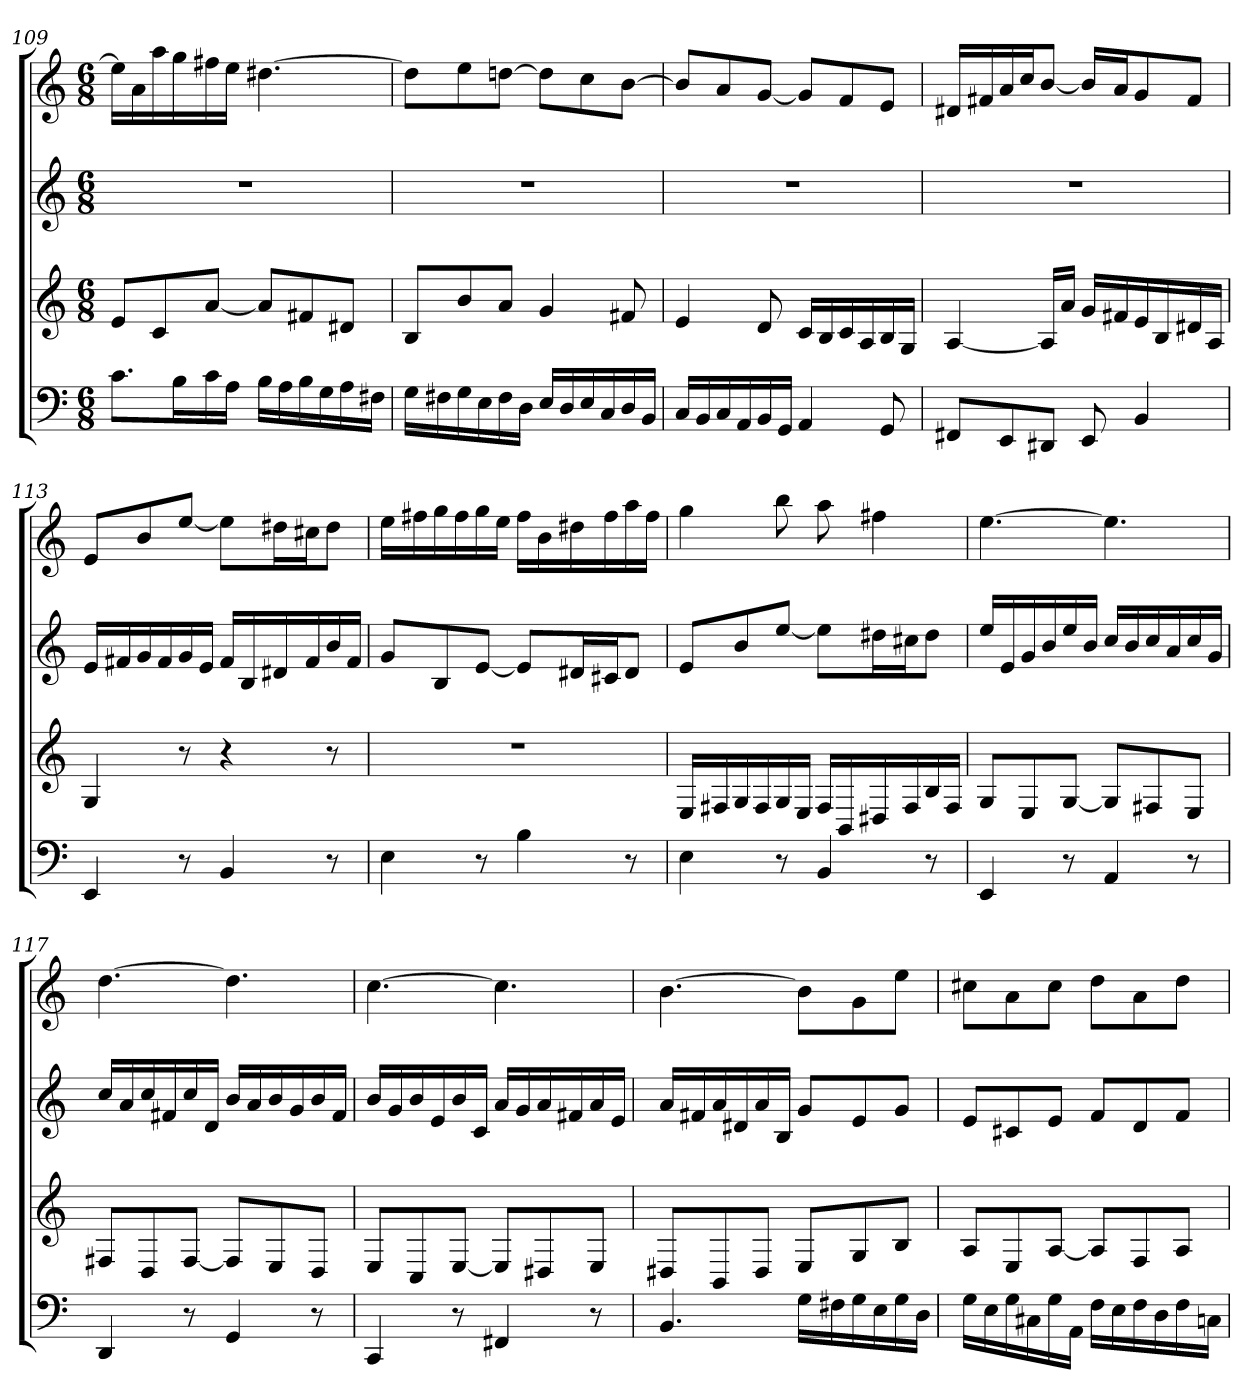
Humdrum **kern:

**kern	**kern	**kern	**kern
*part4	*part3	*part2	*part1
*staff4	*staff3	*staff2	*staff1
*k[]	*k[]	*k[]	*k[]
*M6/8	*M6/8	*M6/8	*M6/8
=109	=109	=109	=109
8.cL	8eL	2.r	16eeLL]
.	.	.	16a
.	8c	.	16aa
16BL	.	.	16gg
16c	[8aJ	.	16ff#X
16AJJ	.	.	16eeJJ
16BLL	8aL]	.	[4.dd#X
16A	.	.	.
16B	8f#X	.	.
16G	.	.	.
16A	8d#XJ	.	.
16F#XJJ	.	.	.
=110	=110	=110	=110
16GLL	8BL	2.r	8dd#L]
16F#X	.	.	.
16G	8b	.	8ee
16E	.	.	.
16F#	8aJ	.	[8ddnJ
16DJJ	.	.	.
16ELL	4g	.	8ddL]
16D	.	.	.
16E	.	.	8cc
16C	.	.	.
16D	8f#X	.	[8bJ
16BBJJ	.	.	.
=111	=111	=111	=111
16CLL	4e	2.r	8bL]
16BB	.	.	.
16C	.	.	8a
16AA	.	.	.
16BB	8d	.	[8gJ
16GGJJ	.	.	.
4AA	16cLL	.	8gL]
.	16B	.	.
.	16c	.	8f
.	16A	.	.
8GG	16B	.	8eJ
.	16GJJ	.	.
=112	=112	=112	=112
8FF#XL	[4A	2.r	16d#XLL
.	.	.	16f#X
8EE	.	.	16a
.	.	.	16ccJ
8DD#XJ	16ALL]	.	[8bJ
.	16aJJ	.	.
8EE	16gLL	.	16bLL]
.	16f#X	.	16aJ
4BB	16e	.	8g
.	16B	.	.
.	16d#X	.	8f#J
.	16AJJ	.	.
=113	=113	=113	=113
4EE	4G	16eLL	8eL
.	.	16f#X	.
.	.	16g	8b
.	.	16f#	.
8r	8r	16g	[8eeJ
.	.	16eJJ	.
4BB	4r	16f#LL	8eeL]
.	.	16B	.
.	.	16d#X	16dd#XL
.	.	16f#	16cc#XJ
8r	8r	16b	8dd#J
.	.	16f#JJ	.
=114	=114	=114	=114
4E	2.r	8gL	16eeLL
.	.	.	16ff#X
.	.	8B	16gg
.	.	.	16ff#
8r	.	[8eJ	16gg
.	.	.	16eeJJ
4B	.	8eL]	16ff#LL
.	.	.	16b
.	.	16d#XL	16dd#X
.	.	16c#XJ	16ff#
8r	.	8d#J	16aa
.	.	.	16ff#JJ
=115	=115	=115	=115
4E	16ELL	8eL	4gg
.	16F#X	.	.
.	16G	8b	.
.	16F#	.	.
8r	16G	[8eeJ	8bb
.	16EJJ	.	.
4BB	16F#LL	8eeL]	8aa
.	16BB	.	.
.	16D#X	16dd#XL	4ff#X
.	16F#	16cc#XJ	.
8r	16B	8dd#J	.
.	16F#JJ	.	.
=116	=116	=116	=116
4EE	8GL	16eeLL	[4.ee
.	.	16e	.
.	8E	16g	.
.	.	16b	.
8r	[8GJ	16ee	.
.	.	16bJJ	.
4AA	8GL]	16ccLL	4.ee]
.	.	16b	.
.	8F#X	16cc	.
.	.	16a	.
8r	8EJ	16cc	.
.	.	16gJJ	.
=117	=117	=117	=117
4DD	8F#XL	16ccLL	[4.dd
.	.	16a	.
.	8D	16cc	.
.	.	16f#X	.
8r	[8F#J	16cc	.
.	.	16dJJ	.
4GG	8F#L]	16bLL	4.dd]
.	.	16a	.
.	8E	16b	.
.	.	16g	.
8r	8DJ	16b	.
.	.	16f#JJ	.
=118	=118	=118	=118
4CC	8EL	16bLL	[4.cc
.	.	16g	.
.	8C	16b	.
.	.	16e	.
8r	[8EJ	16b	.
.	.	16cJJ	.
4FF#X	8EL]	16aLL	4.cc]
.	.	16g	.
.	8D#X	16a	.
.	.	16f#X	.
8r	8EJ	16a	.
.	.	16eJJ	.
=119	=119	=119	=119
4.BB	8D#XL	16aLL	[4.b
.	.	16f#X	.
.	8BB	16a	.
.	.	16d#X	.
.	8D#J	16a	.
.	.	16BJJ	.
16GLL	8EL	8gL	8bL]
16F#X	.	.	.
16G	8G	8e	8g
16E	.	.	.
16G	8BJ	8gJ	8eeJ
16DJJ	.	.	.
=120	=120	=120	=120
16GLL	8AL	8eL	8cc#XL
16E	.	.	.
16G	8E	8c#X	8a
16C#X	.	.	.
16G	[8AJ	8eJ	8cc#J
16AAJJ	.	.	.
16FLL	8AL]	8fL	8ddL
16E	.	.	.
16F	8F	8d	8a
16D	.	.	.
16F	8AJ	8fJ	8ddJ
16CnJJ	.	.	.
=	=	=	=
*-	*-	*-	*-
